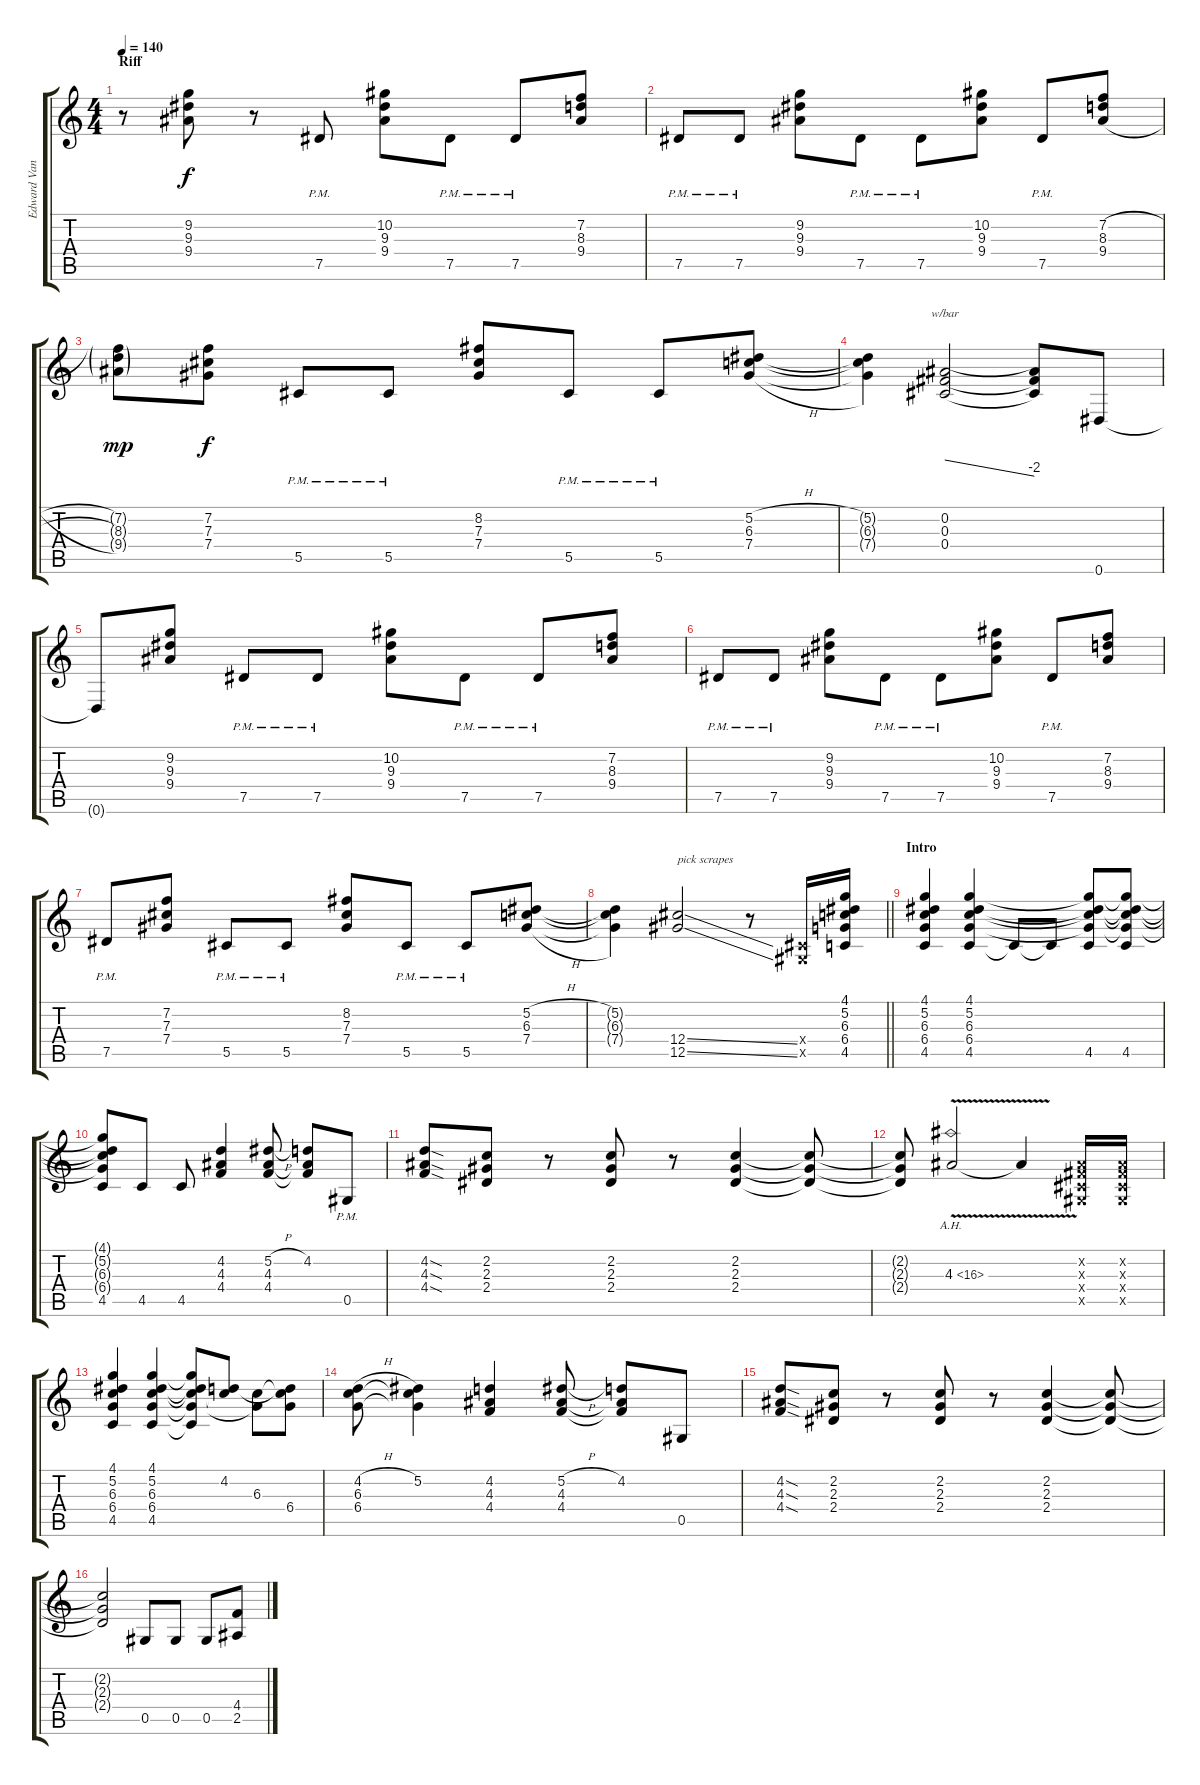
\track ("Edward Van Halen" "Edward Van") {instrument distortionguitar}
\staff {score tabs}
\tuning (Eb4 Bb3 Gb3 Db3 Ab2 Eb2) {hide}
\ts (4 4)
\section ("" "Riff")
\tempo 140
\clef g2
\ks c
r.8{dy f instrument distortionguitar} (9.2 9.3 9.4).8 r.8 7.5{pm}.8 (10.2 9.3 9.4).8 7.5{pm}.8 7.5{pm}.8 (7.2 8.3 9.4).8 |
7.5{pm}.8 7.5{pm}.8 (9.2 9.3 9.4).8 7.5{pm}.8 7.5{pm}.8 (10.2 9.3 9.4).8 7.5{pm}.8 (7.2{h} 8.3{h} 9.4{h}).8 |
(7.2{g} 8.3{g} 9.4{g}).8{dy mp} (7.2 7.3 7.4).8{dy f} 5.5{pm}.8 5.5{pm}.8 (8.2 7.3 7.4).8 5.5{pm}.8 5.5{pm}.8 (5.2{h} 6.3{h} 7.4{h}).8 |
(5.2{t} 6.3{t} 7.4{t}).4 (0.2 0.3 0.4).2{tbe (dive default 0 0 60 -8)} (0.2{t} 0.3{t} 0.4{t}).8 0.6.8 |
0.6{t}.8 (9.2 9.3 9.4).8 7.5{pm}.8 7.5{pm}.8 (10.2 9.3 9.4).8 7.5{pm}.8 7.5{pm}.8 (7.2 8.3 9.4).8 |
7.5{pm}.8 7.5{pm}.8 (9.2 9.3 9.4).8 7.5{pm}.8 7.5{pm}.8 (10.2 9.3 9.4).8 7.5{pm}.8 (7.2 8.3 9.4).8 |
7.5{pm}.8 (7.2 7.3 7.4).8 5.5{pm}.8 5.5{pm}.8 (8.2 7.3 7.4).8 5.5{pm}.8 5.5{pm}.8 (5.2{h} 6.3{h} 7.4{h}).8 |
\barLineRight lightlight
(5.2{t} 6.3{t} 7.4{t}).4 (12.4{ss} 12.5{ss}).2{txt "pick scrapes"} r.8 (0.4{x} 0.5{x}).16 (4.1 5.2 6.3 6.4 4.5).16 |
\section ("" "Intro")
(4.1 5.2 6.3 6.4 4.5).4 (4.1 5.2 6.3 6.4 4.5).4 4.5{t}.8 4.5{t}.8 (4.1{t} 5.2{t} 6.3{t} 6.4{t} 4.5).8 (4.1{t} 5.2{t} 6.3{t} 6.4{t} 4.5).8 |
(4.1{t} 5.2{t} 6.3{t} 6.4{t} 4.5).8 4.5.8 4.5.8 (4.2 4.3 4.4).4 (5.2{h} 4.3 4.4).8 (4.2 4.3{t} 4.4{t}).8 0.5{pm}.8 |
(4.2{sod} 4.3{sod} 4.4{sod}).8 (2.2 2.3 2.4).8 r.8 (2.2 2.3 2.4).8 r.8 (2.2 2.3 2.4).4 (2.2{t} 2.3{t} 2.4{t}).8 |
(2.2{t} 2.3{t} 2.4{t}).8 4.3{ah 12 v}.2 4.3{t}.4 (0.2{x} 0.3{x} 0.4{x} 0.5{x}).16 (0.2{x} 0.3{x} 0.4{x} 0.5{x}).16 |
(4.1 5.2 6.3 6.4 4.5).4 (4.1 5.2 6.3 6.4 4.5).4 (4.1{t} 5.2{t} 6.3{t} 6.4{t} 4.5{t}).8 (4.2 6.3{t}).8 (6.3 6.4{t}).8 (4.2{t} 6.3{t} 6.4).8 |
(4.2{h} 6.3 6.4).8 (5.2 6.3{t} 6.4{t}).4 (4.2 4.3 4.4).4 (5.2{h} 4.3 4.4).8 (4.2 4.3{t} 4.4{t}).8 0.5.8 |
(4.2{sod} 4.3{sod} 4.4{sod}).8 (2.2 2.3 2.4).8 r.8 (2.2 2.3 2.4).8 r.8 (2.2 2.3 2.4).4 (2.2{t} 2.3{t} 2.4{t}).8 |
(2.2{t} 2.3{t} 2.4{t}).2 0.5.8 0.5.8 0.5.8 (4.4 2.5).8
